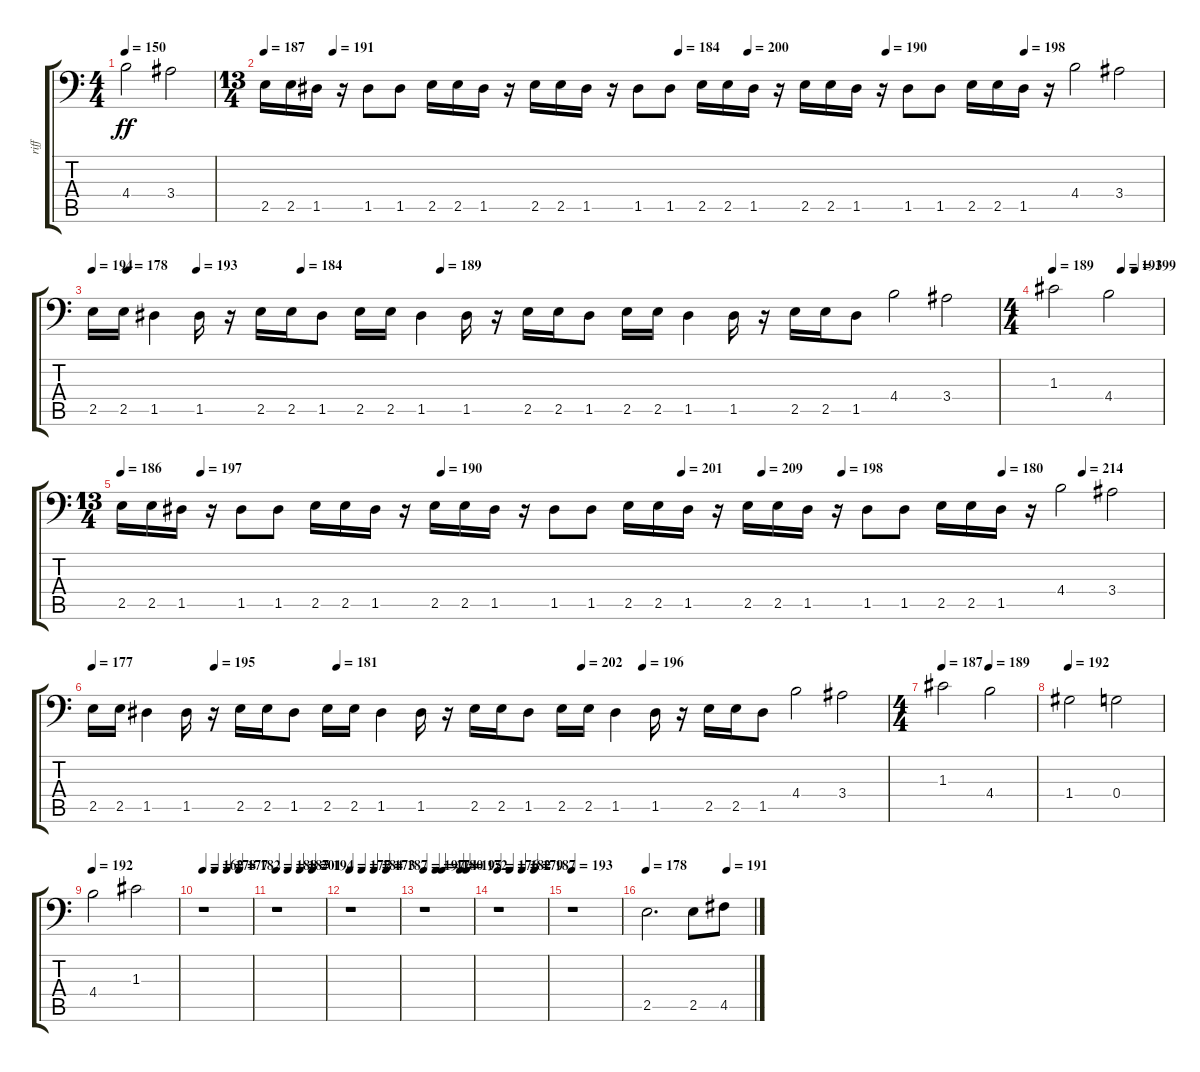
\track ("riff" "riff") {instrument distortionguitar}
\staff {score tabs}
\tuning (A3 E3 C3 G2 D2 A1) {hide}
\ts (4 4)
\tempo 150
\clef f4
\ks c
4.4.2{dy ff} 3.4.2 |
\ts (13 4)
\tempo 187
\tempo (191 0.07692307692307693)
\tempo (184 0.46153846153846156)
\tempo (200 0.5384615384615384)
\tempo (190 0.6923076923076923)
\tempo (198 0.8461538461538461)
2.5.16 2.5.16 1.5.16 r.16 1.5.8 1.5.8 2.5.16 2.5.16 1.5.16 r.16 2.5.16 2.5.16 1.5.16 r.16 1.5.8 1.5.8 2.5.16 2.5.16 1.5.16 r.16 2.5.16 2.5.16 1.5.16 r.16 1.5.8 1.5.8 2.5.16 2.5.16 1.5.16 r.16 4.4.2 3.4.2 |
\tempo 194
\tempo (178 0.038461538461538464)
\tempo (193 0.11538461538461539)
\tempo (184 0.23076923076923078)
\tempo (189 0.38461538461538464)
2.5.16 2.5.16 1.5.4 1.5.16 r.16 2.5.16 2.5.16 1.5.8 2.5.16 2.5.16 1.5.4 1.5.16 r.16 2.5.16 2.5.16 1.5.8 2.5.16 2.5.16 1.5.4 1.5.16 r.16 2.5.16 2.5.16 1.5.8 4.4.2 3.4.2 |
\ts (4 4)
\tempo 189
\tempo (193 0.625)
\tempo (199 0.75)
1.3.2 4.4.2 |
\ts (13 4)
\tempo 186
\tempo (197 0.07692307692307693)
\tempo (190 0.3076923076923077)
\tempo (201 0.5384615384615384)
\tempo (209 0.6153846153846154)
\tempo (198 0.6923076923076923)
\tempo (180 0.8461538461538461)
\tempo (214 0.9230769230769231)
2.5.16 2.5.16 1.5.16 r.16 1.5.8 1.5.8 2.5.16 2.5.16 1.5.16 r.16 2.5.16 2.5.16 1.5.16 r.16 1.5.8 1.5.8 2.5.16 2.5.16 1.5.16 r.16 2.5.16 2.5.16 1.5.16 r.16 1.5.8 1.5.8 2.5.16 2.5.16 1.5.16 r.16 4.4.2 3.4.2 |
\tempo 177
\tempo (195 0.15384615384615385)
\tempo (181 0.3076923076923077)
\tempo (202 0.6153846153846154)
\tempo (196 0.6923076923076923)
2.5.16 2.5.16 1.5.4 1.5.16 r.16 2.5.16 2.5.16 1.5.8 2.5.16 2.5.16 1.5.4 1.5.16 r.16 2.5.16 2.5.16 1.5.8 2.5.16 2.5.16 1.5.4 1.5.16 r.16 2.5.16 2.5.16 1.5.8 4.4.2 3.4.2 |
\ts (4 4)
\tempo 187
\tempo (189 0.5)
1.3.2 4.4.2 |
\tempo 192
1.4.2 0.4.2 |
\tempo 192
4.4.2 1.3.2 |
\tempo 162
\tempo (178 0.25)
\tempo (177 0.5)
\tempo (182 0.75)
r.1 |
\tempo 188
\tempo (187 0.25)
\tempo (201 0.5)
\tempo (194 0.75)
r.1 |
\tempo 177
\tempo (184 0.25)
\tempo (173 0.5)
\tempo (187 0.75)
r.1 |
\tempo 197
\tempo (174 0.25)
\tempo (180 0.375)
\tempo (195 0.75)
\tempo (172 0.875)
r.1 |
\tempo 176
\tempo (182 0.25)
\tempo (179 0.5)
\tempo (187 0.75)
r.1 |
\tempo 193
r.1 |
\tempo 178
\tempo (191 0.75)
2.5.2{d} 2.5.8 4.5.8
